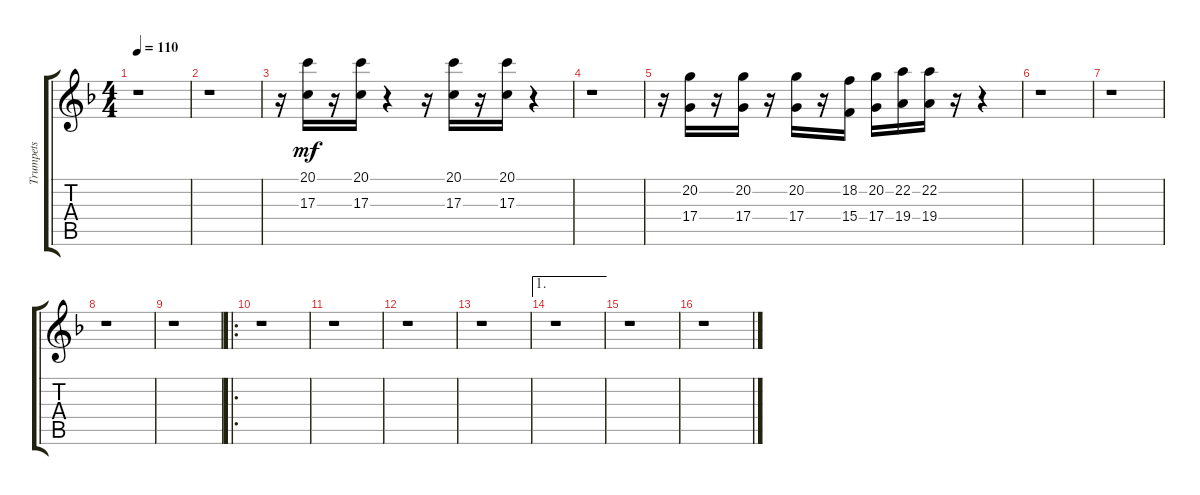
\track ("Trumpets" "Trumpets") {instrument trumpet}
\staff {score tabs}
\tuning (E4 B3 G3 D3 A2 E2) {hide}
\ts (4 4)
\tempo 110
\clef g2
\ks f
r.1{dy mf} |
r.1 |
r.16 (20.1 17.3).16 r.16 (20.1 17.3).16 r.4 r.16 (20.1 17.3).16 r.16 (20.1 17.3).16 r.4 |
r.1 |
r.16 (20.2 17.4).16 r.16 (20.2 17.4).16 r.16 (20.2 17.4).16 r.16 (18.2 15.4).16 (20.2 17.4).16 (22.2 19.4).16 (22.2 19.4).16 r.16 r.4 |
r.1 |
r.1 |
r.1 |
r.1 |
\ro
r.1 |
r.1 |
r.1 |
r.1 |
\ae 1
r.1 |
r.1 |
r.1
